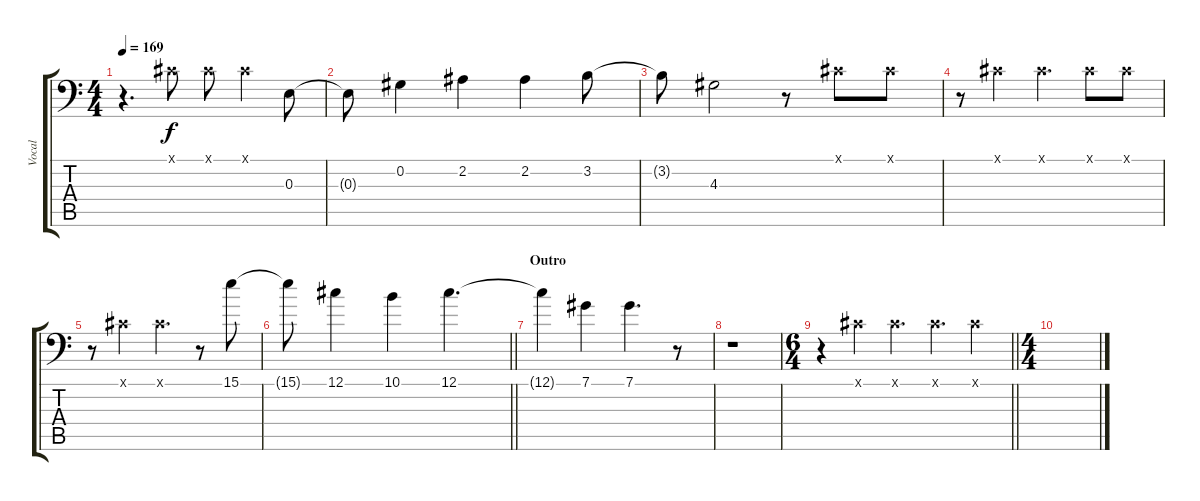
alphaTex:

\track ("Vocal" "Vocal") {instrument lead6voice}
\staff {score tabs}
\tuning (Db4 Ab3 E3 B2 Gb2 Ab1) {hide}
\ts (4 4)
\tempo 169
\clef f4
\ks c
r.4{d dy f} 0.1{x}.8 0.1{x}.8 0.1{x}.4 0.3.8 |
0.3{t}.8 0.2.4 2.2.4 2.2.4 3.2.8 |
3.2{t}.8 4.3.2 r.8 0.1{x}.8 0.1{x}.8 |
r.8 0.1{x}.4 0.1{x}.4{d} 0.1{x}.8 0.1{x}.8 |
r.8 0.1{x}.4 0.1{x}.4{d} r.8 15.1.8 |
\barLineRight lightlight
15.1{t}.8 12.1.4 10.1.4 12.1.4{d} |
\section ("" "Outro")
12.1{t}.4 7.1.4 7.1.4{d} r.8 |
r.1 |
\ts (6 4)
\barLineRight lightlight
r.4 0.1{x}.4 0.1{x}.4{d} 0.1{x}.4{d} 0.1{x}.4 |
\ts (4 4)
